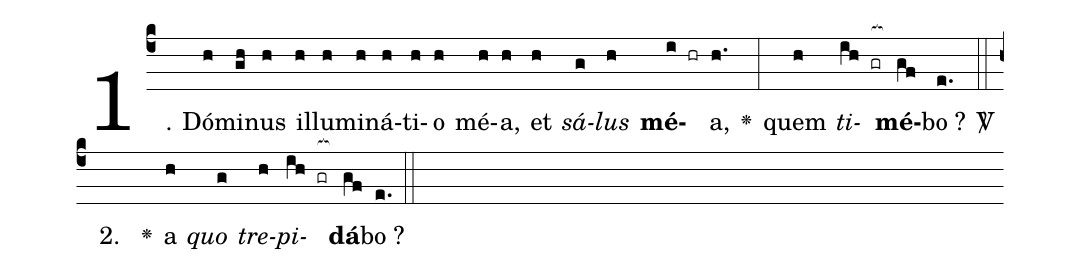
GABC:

%%
(c4)
1.( )
Dó(h)mi(gh)nus(h) il(h)lu(h)mi(h)ná(h)ti(h)o(h) mé(h)a,(h) et(h) <i>sá</i>(g)<i>lus</i>(h) <b>mé</b>(i hr)a,(h.) <v>\greheightstar</v>(:)
quem(h) <i>ti</i>(ih gr[ocb:1{])<b>mé</b>(gf[ocb:0}])bo ?(e.)
<sp>V/</sp>(::)
2.()
<v>\greheightstar</v>()
a(h) <i>quo</i>(g) <i>tre</i>(h)<i>pi</i>(ih gr[ocb:1{])<b>dá</b>(gf[ocb:0}])bo ?(e.) (::)
